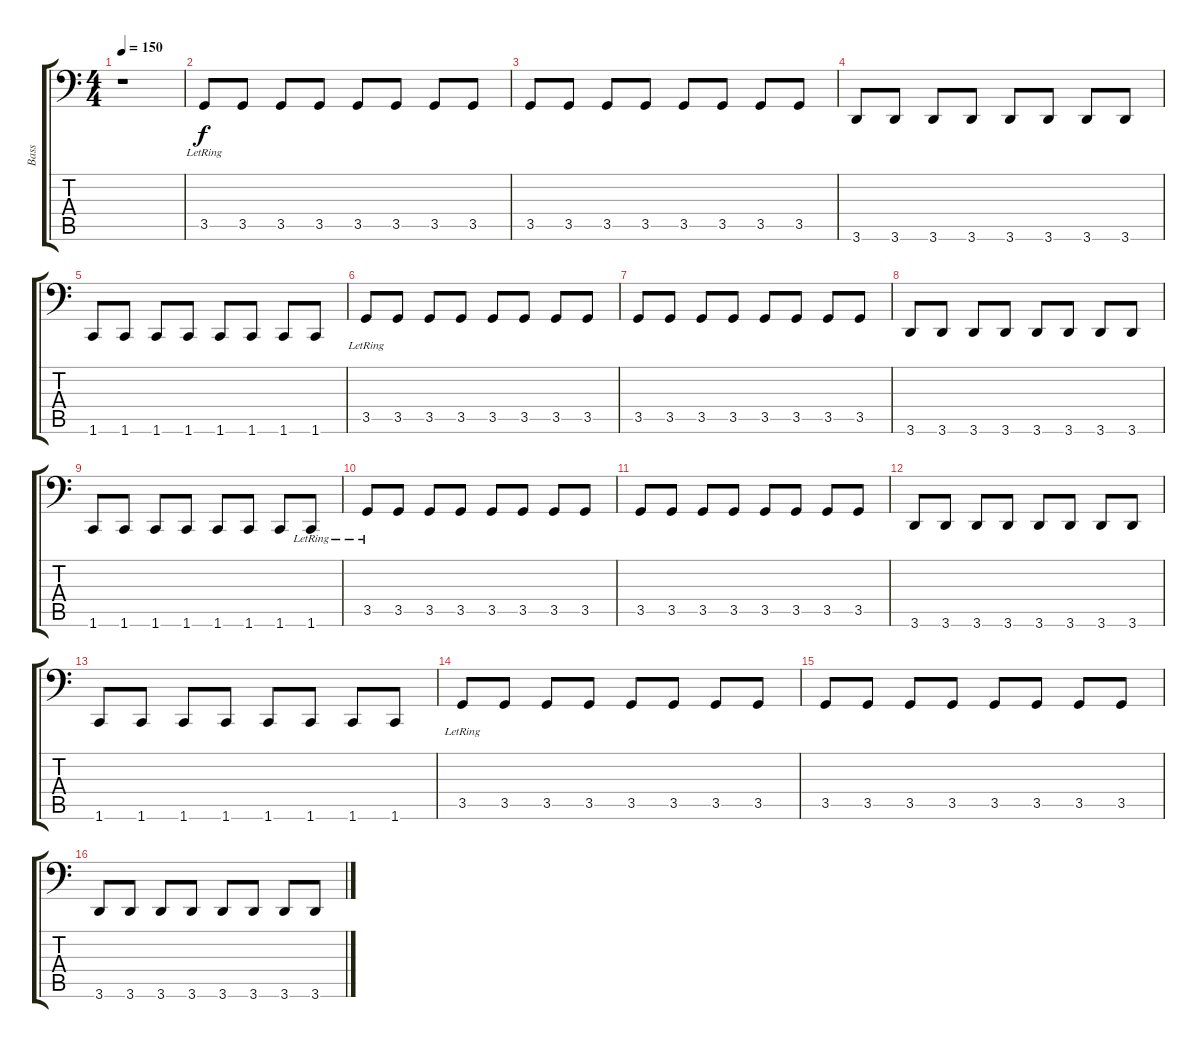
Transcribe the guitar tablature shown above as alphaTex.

\track ("Bass" "Bass") {instrument electricbasspick}
\staff {score tabs}
\tuning (C3 G2 D2 A1 E1 B0) {hide}
\ts (4 4)
\tempo 150
\clef f4
\ks c
r.1{dy f} |
3.5{lr}.8 3.5.8 3.5.8 3.5.8 3.5.8 3.5.8 3.5.8 3.5.8 |
3.5.8 3.5.8 3.5.8 3.5.8 3.5.8 3.5.8 3.5.8 3.5.8 |
3.6.8 3.6.8 3.6.8 3.6.8 3.6.8 3.6.8 3.6.8 3.6.8 |
1.6.8 1.6.8 1.6.8 1.6.8 1.6.8 1.6.8 1.6.8 1.6.8 |
3.5{lr}.8 3.5.8 3.5.8 3.5.8 3.5.8 3.5.8 3.5.8 3.5.8 |
3.5.8 3.5.8 3.5.8 3.5.8 3.5.8 3.5.8 3.5.8 3.5.8 |
3.6.8 3.6.8 3.6.8 3.6.8 3.6.8 3.6.8 3.6.8 3.6.8 |
1.6.8 1.6.8 1.6.8 1.6.8 1.6.8 1.6.8 1.6.8 1.6{lr}.8 |
3.5{lr}.8 3.5.8 3.5.8 3.5.8 3.5.8 3.5.8 3.5.8 3.5.8 |
3.5.8 3.5.8 3.5.8 3.5.8 3.5.8 3.5.8 3.5.8 3.5.8 |
3.6.8 3.6.8 3.6.8 3.6.8 3.6.8 3.6.8 3.6.8 3.6.8 |
1.6.8 1.6.8 1.6.8 1.6.8 1.6.8 1.6.8 1.6.8 1.6.8 |
3.5{lr}.8 3.5.8 3.5.8 3.5.8 3.5.8 3.5.8 3.5.8 3.5.8 |
3.5.8 3.5.8 3.5.8 3.5.8 3.5.8 3.5.8 3.5.8 3.5.8 |
3.6.8 3.6.8 3.6.8 3.6.8 3.6.8 3.6.8 3.6.8 3.6.8
